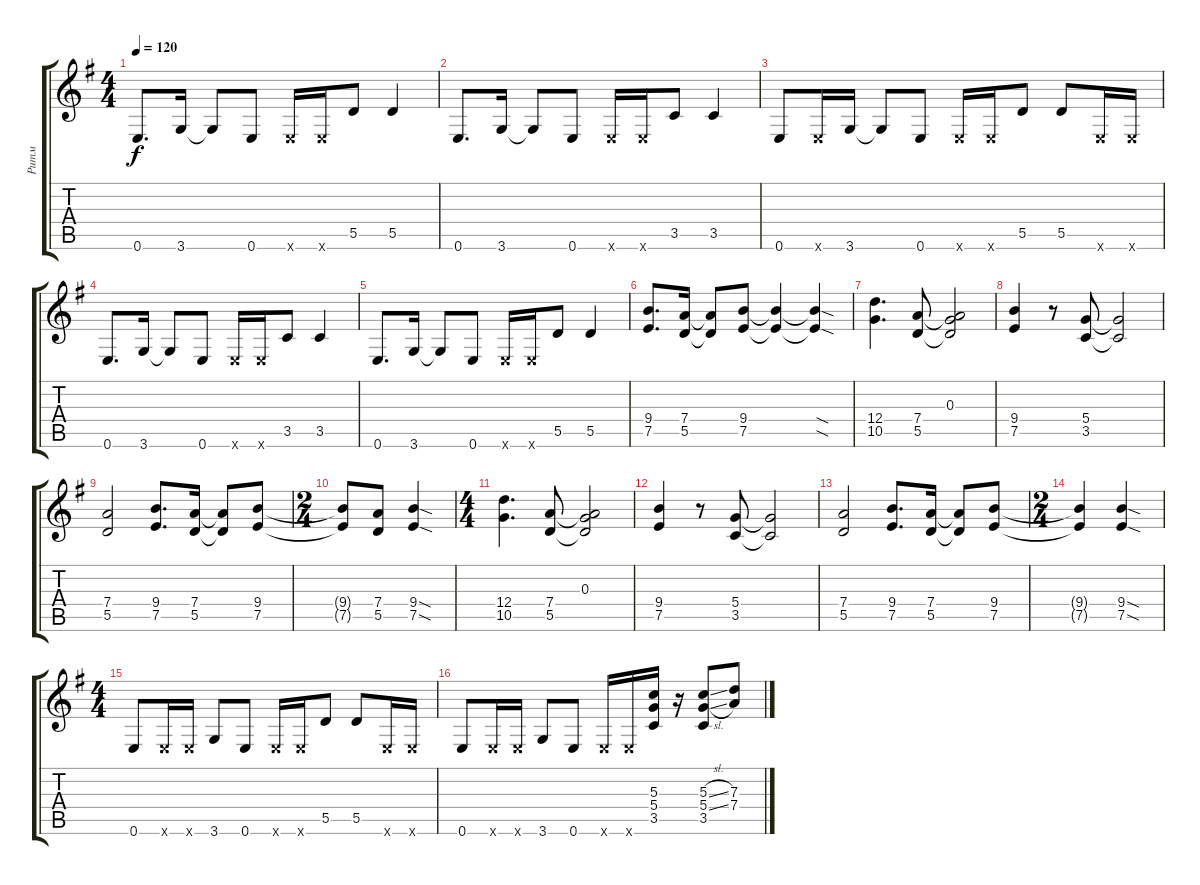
\track ("Ритм " "Ритм ") {instrument distortionguitar}
\staff {score tabs}
\tuning (E4 B3 G3 D3 A2 E2) {hide}
\ts (4 4)
\tempo 120
\clef g2
\ks g
0.6.8{d dy f} 3.6.16 3.6{t}.8 0.6.8 0.6{x}.16 0.6{x}.16 5.5.8 5.5.4 |
0.6.8{d} 3.6.16 3.6{t}.8 0.6.8 0.6{x}.16 0.6{x}.16 3.5.8 3.5.4 |
0.6.8 0.6{x}.16 3.6.16 3.6{t}.8 0.6.8 0.6{x}.16 0.6{x}.16 5.5.8 5.5.8 0.6{x}.16 0.6{x}.16 |
0.6.8{d} 3.6.16 3.6{t}.8 0.6.8 0.6{x}.16 0.6{x}.16 3.5.8 3.5.4 |
0.6.8{d} 3.6.16 3.6{t}.8 0.6.8 0.6{x}.16 0.6{x}.16 5.5.8 5.5.4 |
(9.4 7.5).8{d} (7.4 5.5).16 (7.4{t} 5.5{t}).8 (9.4 7.5).8 (9.4{t} 7.5{t}).4 (9.4{sod t} 7.5{sod t}).4 |
(12.4 10.5).4{d} (7.4 5.5).8 (0.3 7.4{t} 5.5{t}).2 |
(9.4 7.5).4 r.8 (5.4 3.5).8 (5.4{t} 3.5{t}).2 |
(7.4 5.5).2 (9.4 7.5).8{d} (7.4 5.5).16 (7.4{t} 5.5{t}).8 (9.4 7.5).8 |
\ts (2 4)
(9.4{t} 7.5{t}).8 (7.4 5.5).8 (9.4{sod} 7.5{sod}).4 |
\ts (4 4)
(12.4 10.5).4{d} (7.4 5.5).8 (0.3 7.4{t} 5.5{t}).2 |
(9.4 7.5).4 r.8 (5.4 3.5).8 (5.4{t} 3.5{t}).2 |
(7.4 5.5).2 (9.4 7.5).8{d} (7.4 5.5).16 (7.4{t} 5.5{t}).8 (9.4 7.5).8 |
\ts (2 4)
(9.4{t} 7.5{t}).4 (9.4{sod} 7.5{sod}).4 |
\ts (4 4)
0.6.8 0.6{x}.16 0.6{x}.16 3.6.8 0.6.8 0.6{x}.16 0.6{x}.16 5.5.8 5.5.8 0.6{x}.16 0.6{x}.16 |
0.6.8 0.6{x}.16 0.6{x}.16 3.6.8 0.6.8 0.6{x}.16 0.6{x}.16 (5.3 5.4 3.5).16 r.16 (5.3{sl} 5.4{sl} 3.5).8 (7.3 7.4).8
